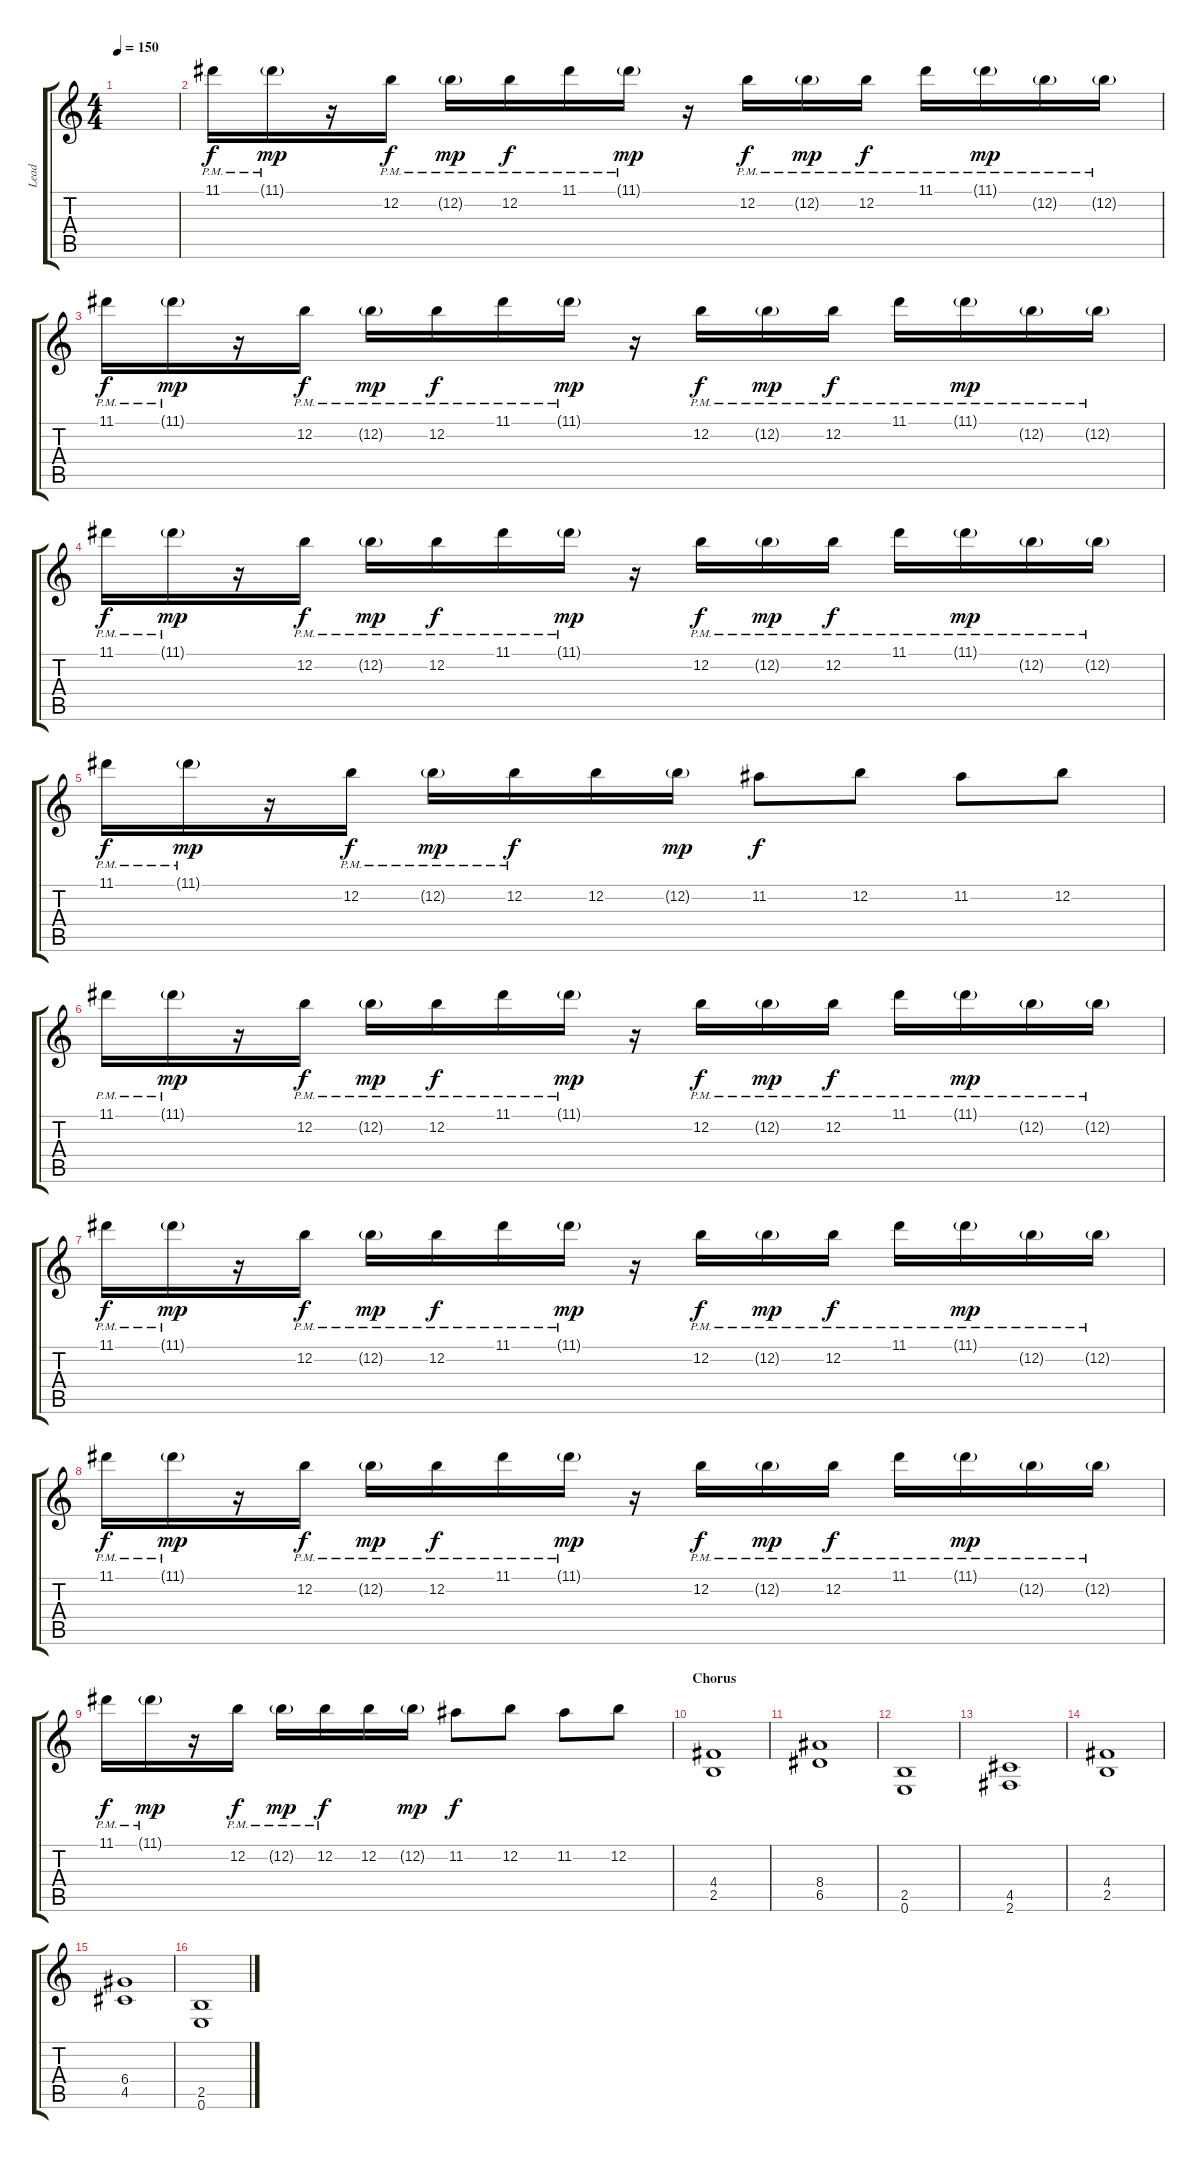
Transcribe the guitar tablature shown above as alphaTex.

\track ("Lead" "Lead") {instrument overdrivenguitar}
\staff {score tabs}
\tuning (E4 B3 G3 D3 A2 E2) {hide}
\ts (4 4)
\tempo 150
\clef g2
\ks c
|
11.1{pm}.16 11.1{g pm}.16{dy mp} r.16 12.2{pm}.16{dy f} 12.2{g pm}.16{dy mp} 12.2{pm}.16{dy f} 11.1{pm}.16 11.1{g pm}.16{dy mp} r.16 12.2{pm}.16{dy f} 12.2{g pm}.16{dy mp} 12.2{pm}.16{dy f} 11.1{pm}.16 11.1{g pm}.16{dy mp} 12.2{g pm}.16 12.2{g pm}.16 |
11.1{pm}.16{dy f} 11.1{g pm}.16{dy mp} r.16 12.2{pm}.16{dy f} 12.2{g pm}.16{dy mp} 12.2{pm}.16{dy f} 11.1{pm}.16 11.1{g pm}.16{dy mp} r.16 12.2{pm}.16{dy f} 12.2{g pm}.16{dy mp} 12.2{pm}.16{dy f} 11.1{pm}.16 11.1{g pm}.16{dy mp} 12.2{g pm}.16 12.2{g pm}.16 |
11.1{pm}.16{dy f} 11.1{g pm}.16{dy mp} r.16 12.2{pm}.16{dy f} 12.2{g pm}.16{dy mp} 12.2{pm}.16{dy f} 11.1{pm}.16 11.1{g pm}.16{dy mp} r.16 12.2{pm}.16{dy f} 12.2{g pm}.16{dy mp} 12.2{pm}.16{dy f} 11.1{pm}.16 11.1{g pm}.16{dy mp} 12.2{g pm}.16 12.2{g pm}.16 |
11.1{pm}.16{dy f} 11.1{g pm}.16{dy mp} r.16 12.2{pm}.16{dy f} 12.2{g pm}.16{dy mp} 12.2{pm}.16{dy f} 12.2.16 12.2{g}.16{dy mp} 11.2.8{dy f} 12.2.8 11.2.8 12.2.8 |
11.1{pm}.16 11.1{g pm}.16{dy mp} r.16 12.2{pm}.16{dy f} 12.2{g pm}.16{dy mp} 12.2{pm}.16{dy f} 11.1{pm}.16 11.1{g pm}.16{dy mp} r.16 12.2{pm}.16{dy f} 12.2{g pm}.16{dy mp} 12.2{pm}.16{dy f} 11.1{pm}.16 11.1{g pm}.16{dy mp} 12.2{g pm}.16 12.2{g pm}.16 |
11.1{pm}.16{dy f} 11.1{g pm}.16{dy mp} r.16 12.2{pm}.16{dy f} 12.2{g pm}.16{dy mp} 12.2{pm}.16{dy f} 11.1{pm}.16 11.1{g pm}.16{dy mp} r.16 12.2{pm}.16{dy f} 12.2{g pm}.16{dy mp} 12.2{pm}.16{dy f} 11.1{pm}.16 11.1{g pm}.16{dy mp} 12.2{g pm}.16 12.2{g pm}.16 |
11.1{pm}.16{dy f} 11.1{g pm}.16{dy mp} r.16 12.2{pm}.16{dy f} 12.2{g pm}.16{dy mp} 12.2{pm}.16{dy f} 11.1{pm}.16 11.1{g pm}.16{dy mp} r.16 12.2{pm}.16{dy f} 12.2{g pm}.16{dy mp} 12.2{pm}.16{dy f} 11.1{pm}.16 11.1{g pm}.16{dy mp} 12.2{g pm}.16 12.2{g pm}.16 |
11.1{pm}.16{dy f} 11.1{g pm}.16{dy mp} r.16 12.2{pm}.16{dy f} 12.2{g pm}.16{dy mp} 12.2{pm}.16{dy f} 12.2.16 12.2{g}.16{dy mp} 11.2.8{dy f} 12.2.8 11.2.8 12.2.8 |
\section ("" "Chorus")
(4.4 2.5).1 |
(8.4 6.5).1 |
(2.5 0.6).1 |
(4.5 2.6).1 |
(4.4 2.5).1 |
(6.4 4.5).1 |
(2.5 0.6).1
